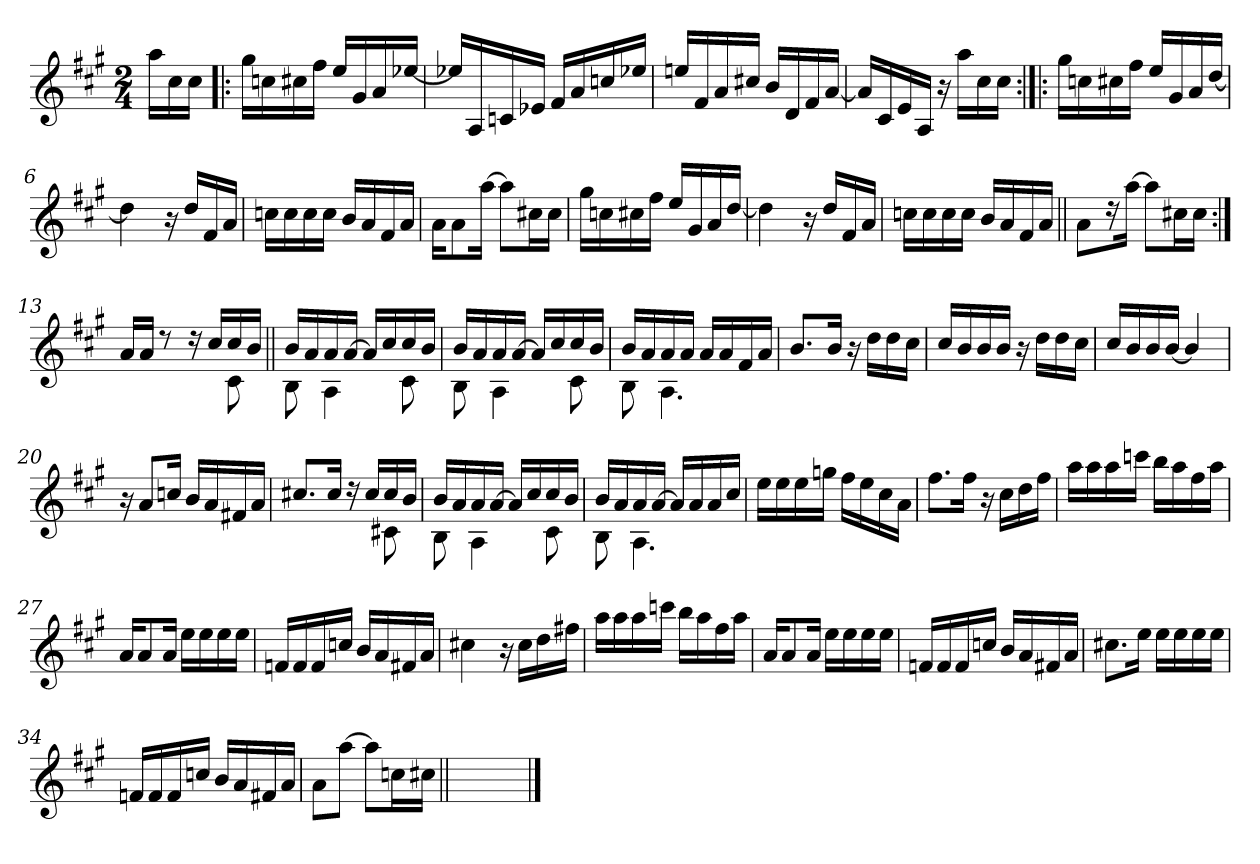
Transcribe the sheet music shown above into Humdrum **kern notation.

**kern
*part1
*staff1
*clefG2
*k[f#c#g#]
*A:
*M2/4
=
16aa\LL
16cc#\
16cc#\JJ
=1!|:
16gg#\LL
16ccn\
16cc#X\
16ff#\JJ
16ee/LL
16g#/
16a/
[16ee-X/JJ
=2
16ee-X/LL]
16A/
16cn/
16e-X/JJ
16f#/LL
16a/
16ccn/
16ee-X/JJ
=3
16een/LL
16f#/
16a/
16cc#X/JJ
16b/LL
16d/
16f#/
[16a/JJ
!!LO:LB:g=z
=4
16a/LL]
16c#/
16e/
16A/JJ
16r
16aa\LL
16cc#\
16cc#\JJ
=5:|!|:
16gg#\LL
16ccn\
16cc#X\
16ff#\JJ
16ee/LL
16g#/
16a/
[16dd/JJ
=6
4dd\]
16r
16dd/LL
16f#/
16a/JJ
=7
16ccn\LL
16cc\
16cc\
16cc\JJ
16b/LL
16a/
16f#/
16a/JJ
!!LO:LB:g=z
=8
16a\KL
8a\
[16aa\Jk
8aa\L]
16cc#X\L
16cc#\JJ
=9
16gg#\LL
16ccn\
16cc#X\
16ff#\JJ
16ee/LL
16g#/
16a/
[16dd/JJ
=10
4dd\]
16r
16dd/LL
16f#/
16a/JJ
=11
16ccn\LL
16cc\
16cc\
16cc\JJ
16b/LL
16a/
16f#/
16a/JJ
!!LO:LB:g=z
=12||
8a\L
16r
[16aa\Jk
8aa\L]
16cc#X\L
16cc#\JJ
=13:|!
*^
16a/LL	4.ryy
16a/JJ	.
8rdd	.
16rdd	.
16cc#/LL	.
16cc#/	8c#\
16b/JJ	.
=14||	=14||
16b/LL	8B\
16a/	.
16a/	4A\
[>16a/JJ	.
16a/LL]	.
16cc#/	.
16cc#/	8c#\
16b/JJ	.
=15	=15
16b/LL	8B\
16a/	.
16a/	4A\
[>16a/JJ	.
16a/LL]	.
16cc#/	.
16cc#/	8c#\
16b/JJ	.
!!LO:LB:g=z	!!
=16	=16
16b/LL	8B\
16a/	.
16a/	4.A\
16a/JJ	.
16a/LL	.
16a/	.
16f#/	.
16a/JJ	.
*v	*v
=17
8.b/L
16b/Jk
16r
16dd\LL
16dd\
16cc#\JJ
=18
16cc#/LL
16b/
16b/
16b/JJ
16r
16dd\LL
16dd\
16cc#\JJ
=19
16cc#/LL
16b/
16b/
[16b/JJ
4b/]
!!LO:LB:g=z
=20
16r
8a/L
16ccn/Jk
16b/LL
16a/
16f#X/
16a/JJ
=21
*^
8.cc#X/L	4.ryy
16cc#/Jk	.
16rdd	.
16cc#/LL	.
16cc#/	8c#X\
16b/JJ	.
=22	=22
16b/LL	8B\
16a/	.
16a/	4A\
[>16a/JJ	.
16a/LL]	.
16cc#/	.
16cc#/	8c#\
16b/JJ	.
=23	=23
16b/LL	8B\
16a/	.
16a/	4.A\
[>16a/JJ	.
16a/LL]	.
16a/	.
16a/	.
16cc#/JJ	.
*v	*v
!!LO:LB:g=z
=24
16ee\LL
16ee\
16ee\
16ggn\JJ
16ff#\LL
16ee\
16cc#\
16a\JJ
=25
8.ff#\L
16ff#\Jk
16r
16cc#\LL
16dd\
16ff#\JJ
=26
16aa\LL
16aa\
16aa\
16cccn\JJ
16bb\LL
16aa\
16ff#\
16aa\JJ
=27
16a/KL
8a/
16a/Jk
16ee\LL
16ee\
16ee\
16ee\JJ
!!LO:LB:g=z
=28
16fn/LL
16f/
16f/
16ccn/JJ
16b/LL
16a/
16f#X/
16a/JJ
=29
4cc#X\
16r
16cc#\LL
16dd\
16ff#X\JJ
=30
16aa\LL
16aa\
16aa\
16cccn\JJ
16bb\LL
16aa\
16ff#\
16aa\JJ
=31
16a/KL
8a/
16a/Jk
16ee\LL
16ee\
16ee\
16ee\JJ
!!LO:LB:g=z
=32
16fn/LL
16f/
16f/
16ccn/JJ
16b/LL
16a/
16f#X/
16a/JJ
=33
8.cc#X\L
16ee\Jk
16ee\LL
16ee\
16ee\
16ee\JJ
=34
16fn/LL
16f/
16f/
16ccn/JJ
16b/LL
16a/
16f#X/
16a/JJ
=35
8a\L
[8aa\J
8aa\L]
16ccn\L
16cc#X\JJ
=36||
2ryy
==
*-
